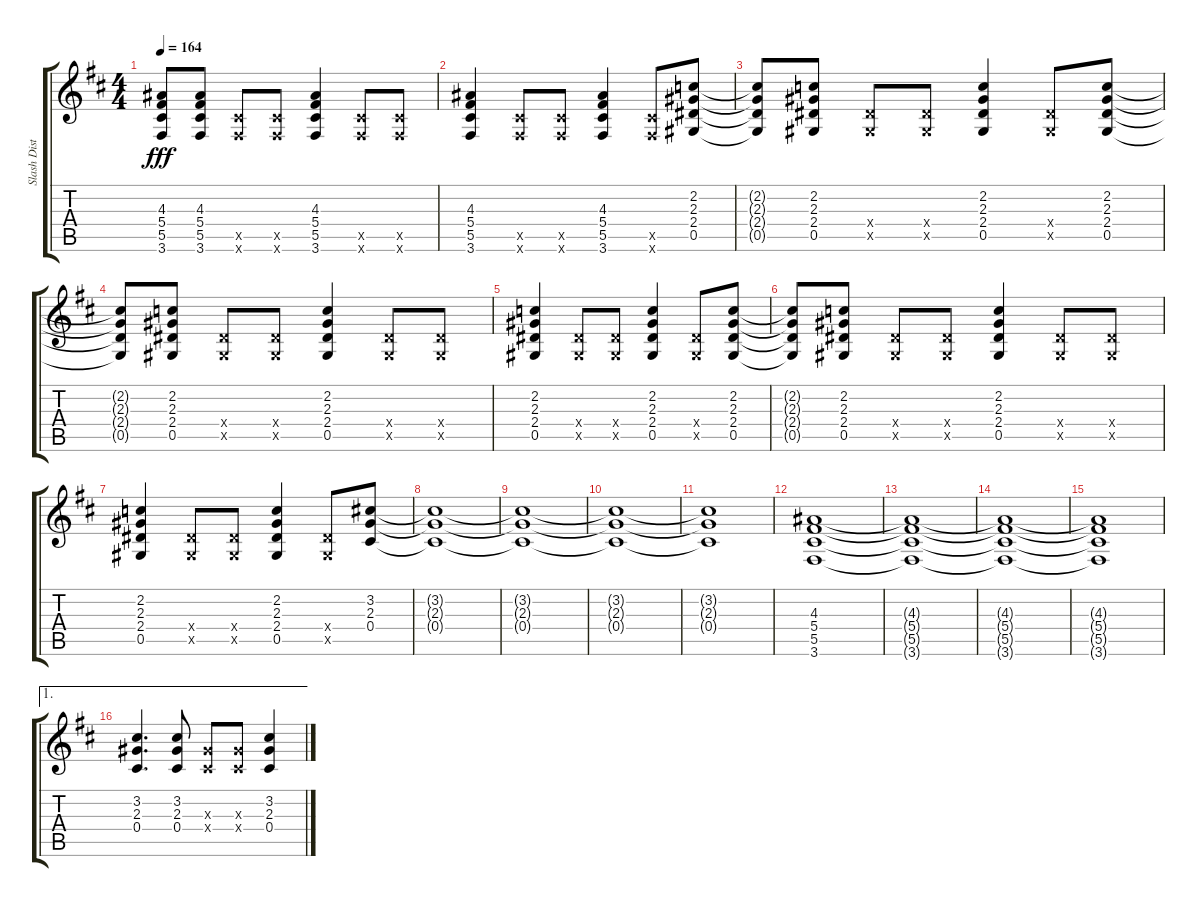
\track ("Slash Dist" "Slash Dist") {instrument distortionguitar}
\staff {score tabs}
\tuning (Eb4 Bb3 Gb3 Db3 Ab2 Eb2) {hide}
\ts (4 4)
\tempo 164
\clef g2
\ks d
(4.3{t} 5.4{t} 5.5{t} 3.6{t}).8{dy fff} (4.3 5.4 5.5 3.6).8 (5.5{x} 3.6{x}).8 (5.5{x} 3.6{x}).8 (4.3 5.4 5.5 3.6).4 (5.5{x} 3.6{x}).8 (5.5{x} 3.6{x}).8 |
(4.3 5.4 5.5 3.6).4 (5.5{x} 3.6{x}).8 (5.5{x} 3.6{x}).8 (4.3 5.4 5.5 3.6).4 (5.5{x} 3.6{x}).8 (2.2 2.3 2.4 0.5).8 |
(2.2{t} 2.3{t} 2.4{t} 0.5{t}).8 (2.2 2.3 2.4 0.5).8 (2.4{x} 0.5{x}).8 (2.4{x} 0.5{x}).8 (2.2 2.3 2.4 0.5).4 (2.4{x} 0.5{x}).8 (2.2 2.3 2.4 0.5).8 |
(2.2{t} 2.3{t} 2.4{t} 0.5{t}).8 (2.2 2.3 2.4 0.5).8 (2.4{x} 0.5{x}).8 (2.4{x} 0.5{x}).8 (2.2 2.3 2.4 0.5).4 (2.4{x} 0.5{x}).8 (2.4{x} 0.5{x}).8 |
(2.2 2.3 2.4 0.5).4 (2.4{x} 0.5{x}).8 (2.4{x} 0.5{x}).8 (2.2 2.3 2.4 0.5).4 (2.4{x} 0.5{x}).8 (2.2 2.3 2.4 0.5).8 |
(2.2{t} 2.3{t} 2.4{t} 0.5{t}).8 (2.2 2.3 2.4 0.5).8 (2.4{x} 0.5{x}).8 (2.4{x} 0.5{x}).8 (2.2 2.3 2.4 0.5).4 (2.4{x} 0.5{x}).8 (2.4{x} 0.5{x}).8 |
(2.2 2.3 2.4 0.5).4 (2.4{x} 0.5{x}).8 (2.4{x} 0.5{x}).8 (2.2 2.3 2.4 0.5).4 (2.4{x} 0.5{x}).8 (3.2 2.3 0.4).8 |
(3.2{t} 2.3{t} 0.4{t}).1 |
(3.2{t} 2.3{t} 0.4{t}).1 |
(3.2{t} 2.3{t} 0.4{t}).1 |
(3.2{t} 2.3{t} 0.4{t}).1 |
(4.3 5.4 5.5 3.6).1 |
(4.3{t} 5.4{t} 5.5{t} 3.6{t}).1 |
(4.3{t} 5.4{t} 5.5{t} 3.6{t}).1 |
(4.3{t} 5.4{t} 5.5{t} 3.6{t}).1 |
\ae 1
(3.2 2.3 0.4).4{d} (3.2 2.3 0.4).8 (2.3{x} 0.4{x}).8 (2.3{x} 0.4{x}).8 (3.2 2.3 0.4).4
